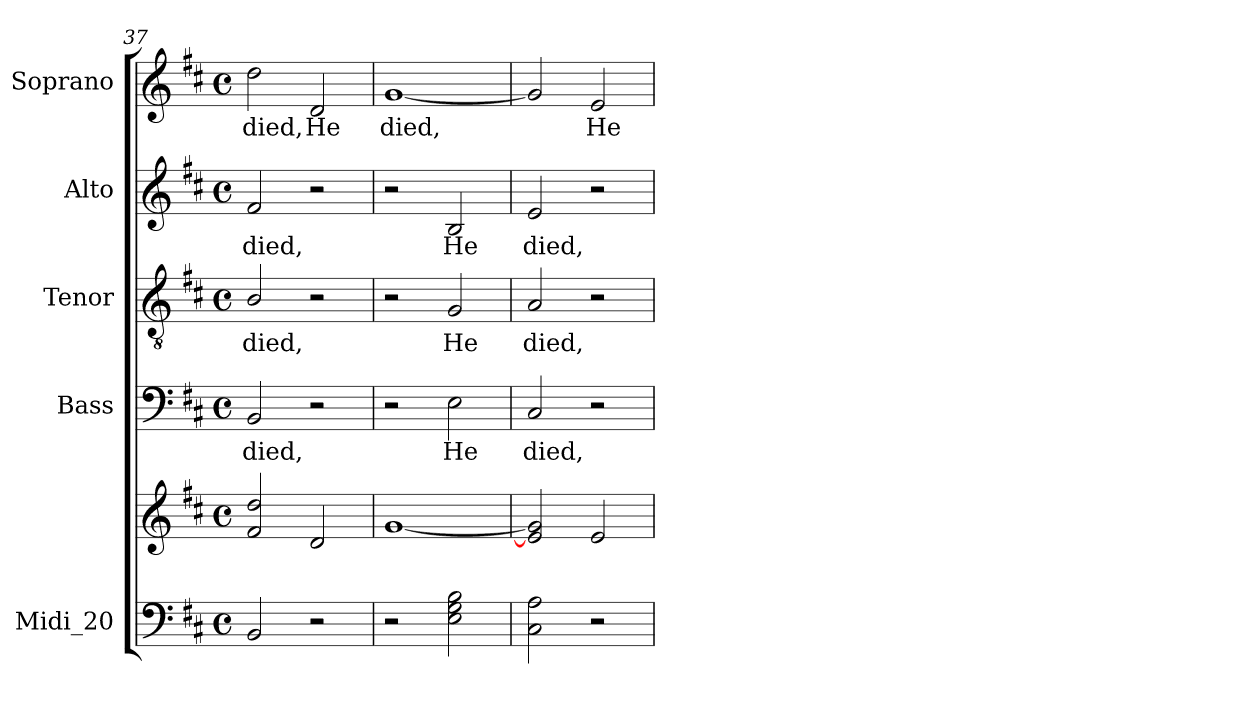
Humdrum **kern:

**kern	**kern	**kern	**text	**kern	**text	**kern	**text	**kern	**text
*part5	*part5	*part4	*part4	*part3	*part3	*part2	*part2	*part1	*part1
*staff6	*staff5	*staff4	*staff4	*staff3	*staff3	*staff2	*staff2	*staff1	*staff1
*I"Midi_20	*	*I"Bass	*	*I"Tenor	*	*I"Alto	*	*I"Soprano	*
*	*	*I'B	*	*I'T	*	*I'A	*	*I'S	*
*clefF4	*clefG2	*clefF4	*	*clefGv2	*	*clefG2	*	*clefG2	*
*k[f#c#]	*k[f#c#]	*k[f#c#]	*	*k[f#c#]	*	*k[f#c#]	*	*k[f#c#]	*
*D:	*D:	*D:	*	*D:	*	*D:	*	*D:	*
*M4/4	*M4/4	*M4/4	*	*M4/4	*	*M4/4	*	*M4/4	*
*met(c)	*met(c)	*met(c)	*	*met(c)	*	*met(c)	*	*met(c)	*
=37	=37	=37	=37	=37	=37	=37	=37	=37	=37
!	!	!	!LO:LY:b	!	!LO:LY:b	!	!LO:LY:b	!	!LO:LY:b
2BB	2f# 2dd	2BB	died,	2B/	died,	2f#	died,	2dd	died,
!	!	!	!	!	!	!	!	!	!LO:LY:b
2r	2d	2r	.	2r	.	2r	.	2d	He
=38	=38	=38	=38	=38	=38	=38	=38	=38	=38
!	!	!	!	!	!	!	!	!	!LO:LY:b
2r	[1g	2r	.	2r	.	2r	.	[1g	died,
!	!	!	!LO:LY:b	!	!LO:LY:b	!	!LO:LY:b	!	!
2E 2G 2B	.	2E	He	2G	He	2B	He	.	.
=39	=39	=39	=39	=39	=39	=39	=39	=39	=39
!	!	!	!LO:LY:b	!	!LO:LY:b	!	!LO:LY:b	!	!
2C# 2A	2e] 2g]	2C#	died,	2A	died,	2e	died,	2g]	.
!	!	!	!	!	!	!	!	!	!LO:LY:b
2r	2e	2r	.	2r	.	2r	.	2e	He
=	=	=	=	=	=	=	=	=	=
*-	*-	*-	*-	*-	*-	*-	*-	*-	*-
